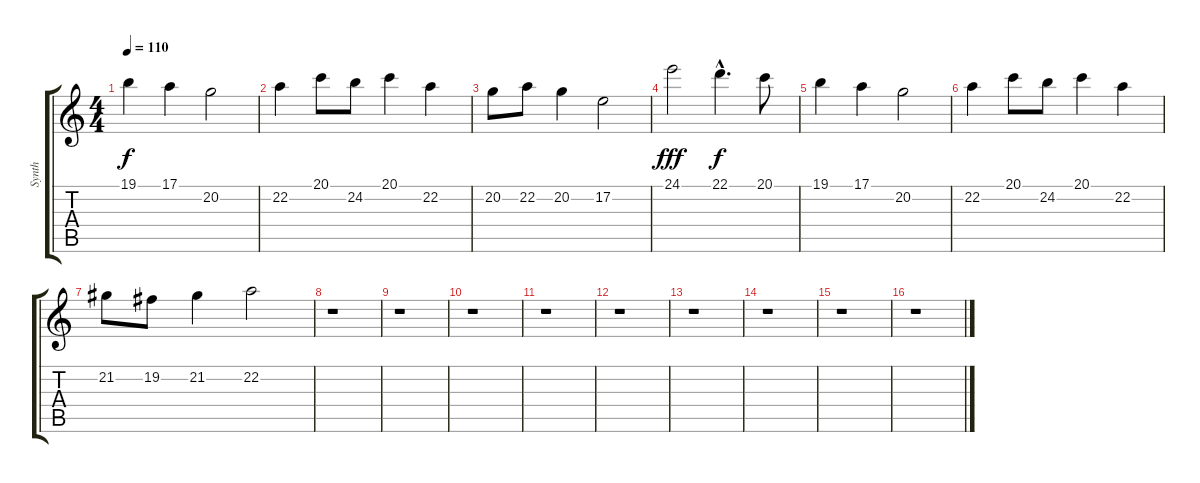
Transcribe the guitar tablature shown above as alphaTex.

\track ("Synth" "Synth") {instrument stringensemble1}
\staff {score tabs}
\tuning (E4 B3 G3 D3 A2 E2) {hide}
\ts (4 4)
\tempo 110
\clef g2
\ks c
19.1.4{dy f} 17.1.4 20.2.2 |
22.2.4 20.1.8 24.2.8 20.1.4 22.2.4 |
20.2.8 22.2.8 20.2.4 17.2.2 |
24.1.2{dy fff} 22.1{hac}.4{d dy f} 20.1.8 |
19.1.4 17.1.4 20.2.2 |
22.2.4 20.1.8 24.2.8 20.1.4 22.2.4 |
21.2.8 19.2.8 21.2.4 22.2.2 |
r.1 |
r.1 |
r.1 |
r.1 |
r.1 |
r.1 |
r.1 |
r.1 |
r.1
